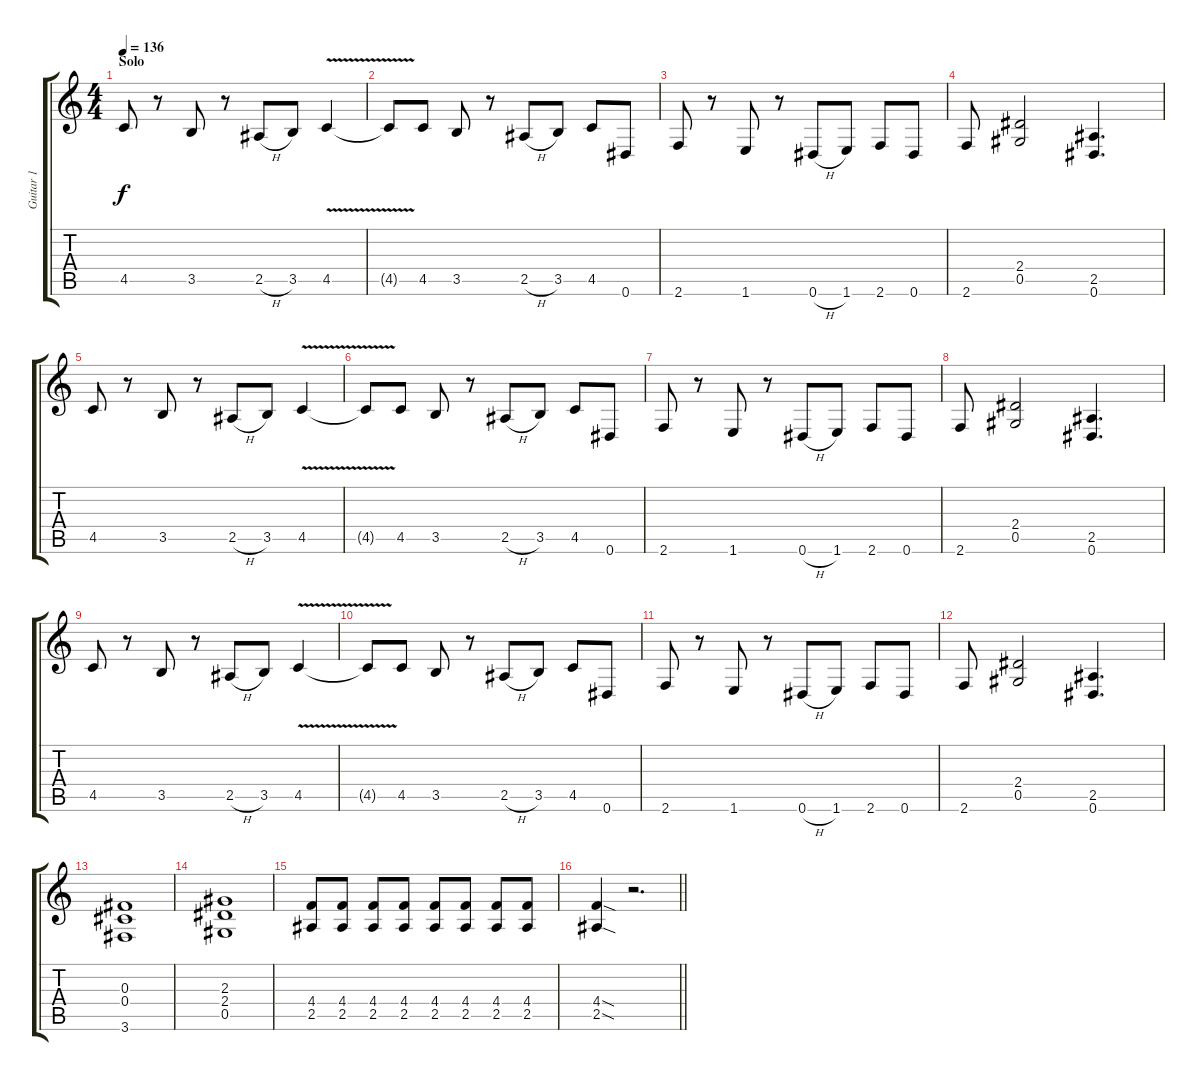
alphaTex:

\track ("Guitar 1" "Guitar 1") {instrument overdrivenguitar}
\staff {score tabs}
\tuning (Eb4 Bb3 Gb3 Db3 Ab2 Eb2) {hide}
\ts (4 4)
\section ("" "Solo")
\tempo 136
\clef g2
\ks c
4.5.8{dy f} r.8 3.5.8 r.8 2.5{h}.8 3.5.8 4.5{v}.4 |
4.5{t}.8 4.5.8 3.5.8 r.8 2.5{h}.8 3.5.8 4.5.8 0.6.8 |
2.6.8 r.8 1.6.8 r.8 0.6{h}.8 1.6.8 2.6.8 0.6.8 |
2.6.8 (2.4 0.5).2 (2.5 0.6).4{d} |
4.5.8 r.8 3.5.8 r.8 2.5{h}.8 3.5.8 4.5{v}.4 |
4.5{t}.8 4.5.8 3.5.8 r.8 2.5{h}.8 3.5.8 4.5.8 0.6.8 |
2.6.8 r.8 1.6.8 r.8 0.6{h}.8 1.6.8 2.6.8 0.6.8 |
2.6.8 (2.4 0.5).2 (2.5 0.6).4{d} |
4.5.8 r.8 3.5.8 r.8 2.5{h}.8 3.5.8 4.5{v}.4 |
4.5{t}.8 4.5.8 3.5.8 r.8 2.5{h}.8 3.5.8 4.5.8 0.6.8 |
2.6.8 r.8 1.6.8 r.8 0.6{h}.8 1.6.8 2.6.8 0.6.8 |
2.6.8 (2.4 0.5).2 (2.5 0.6).4{d} |
(0.3 0.4 3.6).1 |
(2.3 2.4 0.5).1 |
(4.4 2.5).8 (4.4 2.5).8 (4.4 2.5).8 (4.4 2.5).8 (4.4 2.5).8 (4.4 2.5).8 (4.4 2.5).8 (4.4 2.5).8 |
\barLineRight lightlight
(4.4{sod} 2.5{sod}).4 r.2{d}
